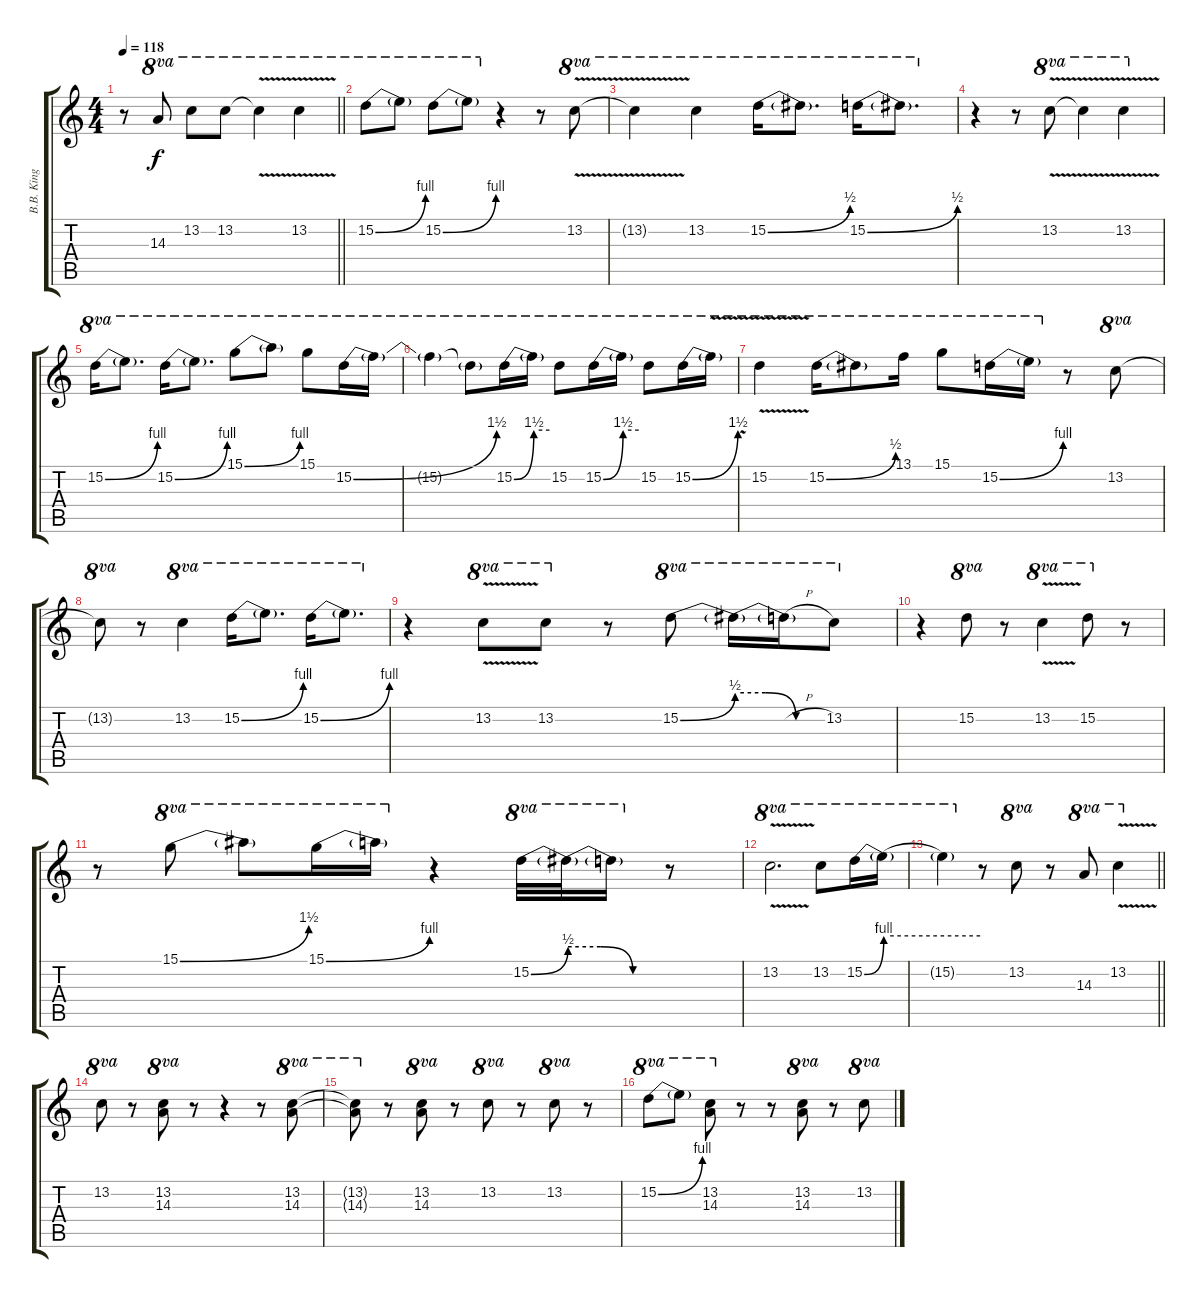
\track ("B.B. King - Electric Guitar" "B.B. King ") {instrument overdrivenguitar}
\staff {score tabs}
\tuning (E4 B3 G3 D3 A2 E2) {hide}
\ts (4 4)
\tempo 118
\clef g2
\barLineRight lightlight
\ks c
r.8{dy f} 14.3.8{ot 8va} 13.2.8{ot 8va} 13.2.8{ot 8va} 13.2{v t}.4{ot 8va} 13.2{v}.4{ot 8va} |
15.2{be (bend 0 0 60 4)}.8{ot 8va} 15.2{t}.8{ot 8va} 15.2{be (bend 0 0 60 4)}.8{ot 8va} 15.2{t}.8{ot 8va} r.4 r.8 13.2{v}.8{ot 8va} |
13.2{v t}.4{ot 8va} 13.2.4{ot 8va} 15.2{be (bend 0 0 60 2)}.16{ot 8va} 15.2{t}.8{d ot 8va} 15.2{be (bend 0 0 60 2)}.16{ot 8va} 15.2{t}.8{d ot 8va} |
r.4 r.8 13.2{v}.8{ot 8va} 13.2{v t}.4{ot 8va} 13.2{v}.4{ot 8va} |
15.2{be (bend 0 0 60 4)}.16{ot 8va} 15.2{t}.8{d ot 8va} 15.2{be (bend 0 0 60 4)}.16{ot 8va} 15.2{t}.8{d ot 8va} 15.1{be (bend 0 0 60 4)}.8{ot 8va} 15.1{t}.8{ot 8va} 15.1.8{ot 8va} 15.2{be (bend 0 0 60 6)}.16{ot 8va} 15.2{t}.16{ot 8va} |
15.2{t}.4{ot 8va} 15.2{t}.8{ot 8va} 15.2{be (bend 0 0 60 6)}.16{ot 8va} 15.2{be (hold 0 6 60 6) t}.16{ot 8va} 15.2.8{ot 8va} 15.2{be (bend 0 0 60 6)}.16{ot 8va} 15.2{be (hold 0 6 60 6) t}.16{ot 8va} 15.2.8{ot 8va} 15.2{be (bend 0 0 60 6)}.16{ot 8va} 15.2{v t}.16{ot 8va} |
15.2{v}.4{ot 8va} 15.2{be (bend 0 0 60 2)}.16{ot 8va} 15.2{t}.8{ot 8va} 13.1.16{ot 8va} 15.1.8{ot 8va} 15.2{be (bend 0 0 60 4)}.16{ot 8va} 15.2{t}.16{ot 8va} r.8 13.2.8{ot 8va} |
13.2{t}.8{ot 8va} r.8 13.2.4{ot 8va} 15.2{be (bend 0 0 60 4)}.16{ot 8va} 15.2{t}.8{d ot 8va} 15.2{be (bend 0 0 60 4)}.16{ot 8va} 15.2{t}.8{d ot 8va} |
r.4 13.2{v}.8{ot 8va} 13.2.8{ot 8va} r.8 15.2{be (bend 0 0 60 2)}.8{ot 8va} 15.2{be (custom 0 2 20 2 40 0 60 0) t}.16{ot 8va} 15.2{h t}.16{ot 8va} 13.2.8{ot 8va} |
r.4 15.2.8{ot 8va} r.8 13.2{v}.4{ot 8va} 15.2.8{ot 8va} r.8 |
r.8 15.1{be (bend 0 0 60 6)}.8{ot 8va} 15.1{t}.8{ot 8va} 15.1{be (bend 0 0 60 4)}.16{ot 8va} 15.1{t}.16{ot 8va} r.4 15.2{be (bend 0 0 60 2)}.32{ot 8va} 15.2{be (custom 0 2 20 2 40 0 60 0) t}.32{ot 8va} 15.2{t}.16{ot 8va} r.8 |
13.2{v}.2{d ot 8va} 13.2.8{ot 8va} 15.2{be (bend 0 0 60 4)}.16{ot 8va} 15.2{be (hold 0 4 60 4) t}.16{ot 8va} |
\barLineRight lightlight
15.2{t}.4{ot 8va} r.8 13.2.8{ot 8va} r.8 14.3.8{ot 8va} 13.2{v}.4{ot 8va} |
13.2.8{ot 8va} r.8 (13.2 14.3).8{ot 8va} r.8 r.4 r.8 (13.2 14.3).8{ot 8va} |
(13.2{t} 14.3{t}).8{ot 8va} r.8 (13.2 14.3).8{ot 8va} r.8 13.2.8{ot 8va} r.8 13.2.8{ot 8va} r.8 |
15.2{be (bend 0 0 60 4)}.8{ot 8va} 15.2{t}.8{ot 8va} (13.2 14.3).8{ot 8va} r.8 r.8 (13.2 14.3).8{ot 8va} r.8 13.2.8{ot 8va}
